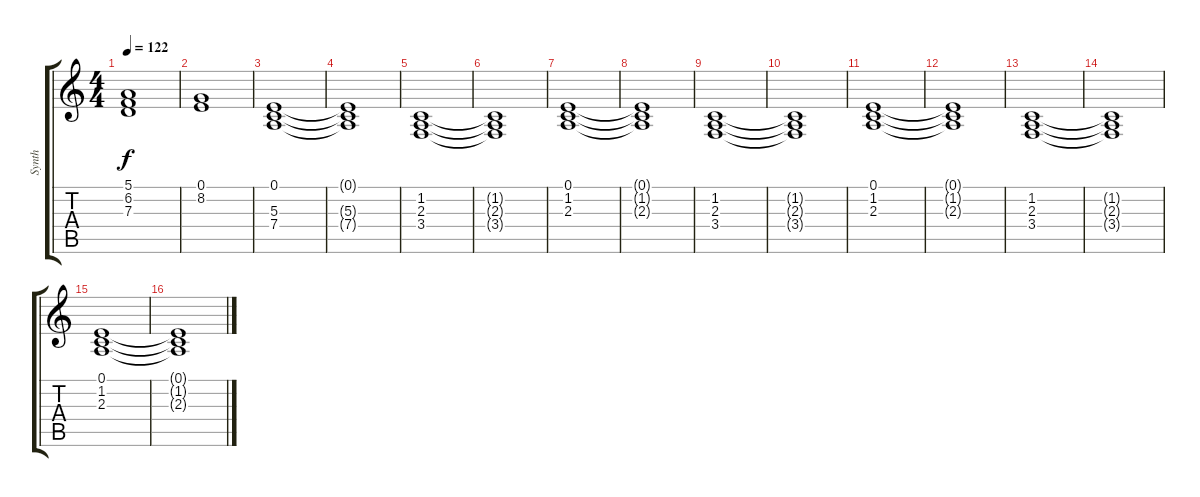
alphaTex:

\track ("Synth" "Synth") {instrument synthstrings1}
\staff {score tabs}
\tuning (E4 B3 G3 D3 A2 E2) {hide}
\ts (4 4)
\tempo 122
\clef g2
\ks c
(5.1 6.2 7.3).1{dy f} |
(0.1 8.2).1 |
(0.1 5.3 7.4).1 |
(0.1{t} 5.3{t} 7.4{t}).1 |
(1.2 2.3 3.4).1 |
(1.2{t} 2.3{t} 3.4{t}).1 |
(0.1 1.2 2.3).1 |
(0.1{t} 1.2{t} 2.3{t}).1 |
(1.2 2.3 3.4).1 |
(1.2{t} 2.3{t} 3.4{t}).1 |
(0.1 1.2 2.3).1 |
(0.1{t} 1.2{t} 2.3{t}).1 |
(1.2 2.3 3.4).1 |
(1.2{t} 2.3{t} 3.4{t}).1 |
(0.1 1.2 2.3).1 |
(0.1{t} 1.2{t} 2.3{t}).1
